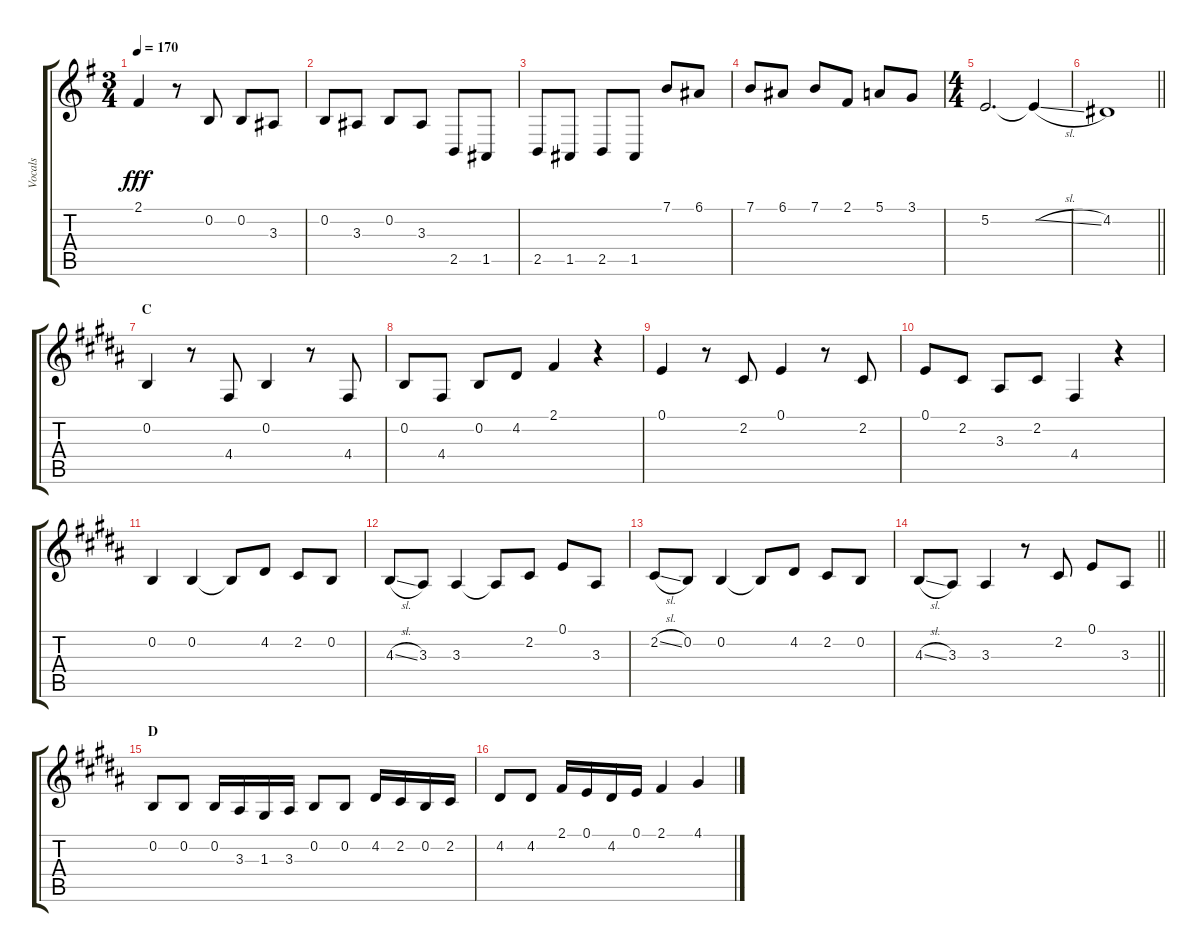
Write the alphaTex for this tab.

\track ("Vocals" "Vocals") {instrument voiceoohs}
\staff {score tabs}
\tuning (E4 B3 G3 D3 A2 E2) {hide}
\ts (3 4)
\tempo 170
\clef g2
\ks g
2.1.4{dy fff} r.8 0.2.8 0.2.8 3.3.8 |
0.2.8 3.3.8 0.2.8 3.3.8 2.5.8 1.5.8 |
2.5.8 1.5.8 2.5.8 1.5.8 7.1.8 6.1.8 |
7.1.8 6.1.8 7.1.8 2.1.8 5.1.8 3.1.8 |
\ts (4 4)
5.2.2{d} 5.2{sl t}.4 |
\barLineRight lightlight
4.2.1 |
\section ("" "C")
\ks b
0.2.4 r.8 4.4.8 0.2.4 r.8 4.4.8 |
0.2.8 4.4.8 0.2.8 4.2.8 2.1.4 r.4 |
0.1.4 r.8 2.2.8 0.1.4 r.8 2.2.8 |
0.1.8 2.2.8 3.3.8 2.2.8 4.4.4 r.4 |
0.2.4 0.2.4 0.2{t}.8 4.2.8 2.2.8 0.2.8 |
4.3{sl}.8 3.3.8 3.3.4 3.3{t}.8 2.2.8 0.1.8 3.3.8 |
2.2{sl}.8 0.2.8 0.2.4 0.2{t}.8 4.2.8 2.2.8 0.2.8 |
\barLineRight lightlight
4.3{sl}.8 3.3.8 3.3.4 r.8 2.2.8 0.1.8 3.3.8 |
\section ("" "D")
0.2.8 0.2.8 0.2.16 3.3.16 1.3.16 3.3.16 0.2.8 0.2.8 4.2.16 2.2.16 0.2.16 2.2.16 |
4.2.8 4.2.8 2.1.16 0.1.16 4.2.16 0.1.16 2.1.4 4.1.4
